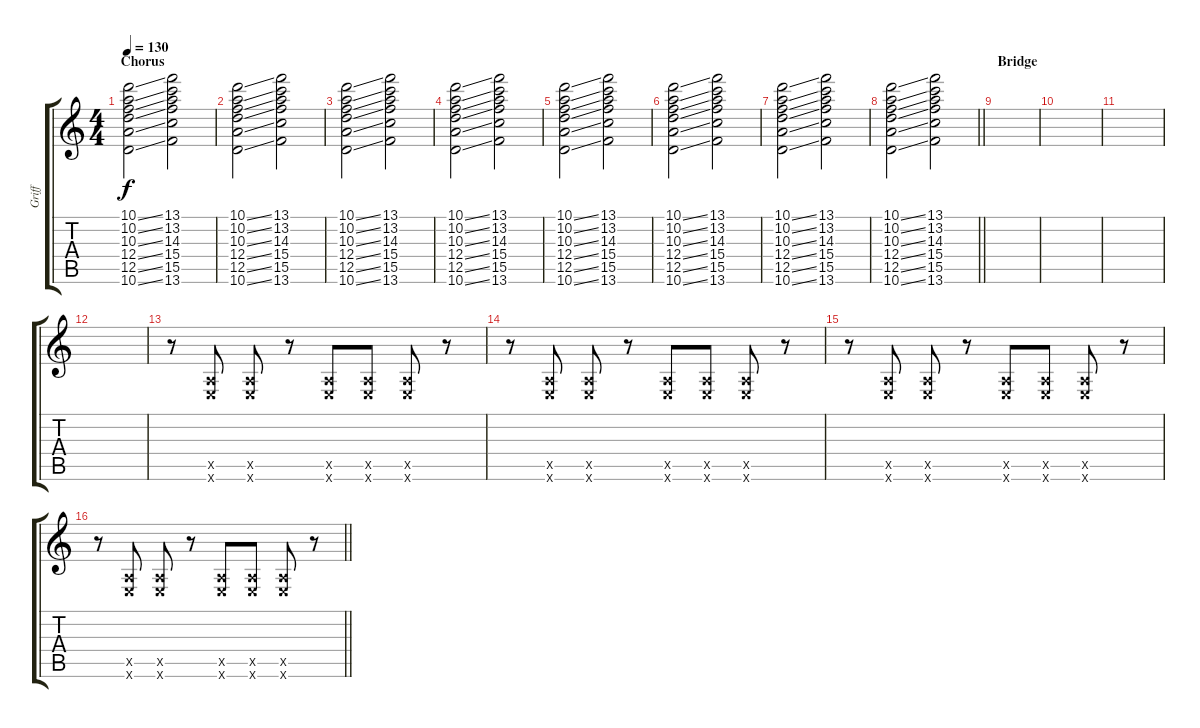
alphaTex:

\track ("Griff" "Griff") {instrument overdrivenguitar}
\staff {score tabs}
\tuning (E4 B3 G3 D3 A2 E2) {hide}
\ts (4 4)
\section ("" "Chorus")
\tempo 130
\clef g2
\ks c
(10.1{ss} 10.2{ss} 10.3{ss} 12.4{ss} 12.5{ss} 10.6{ss}).2{dy f volume 10} (13.1 13.2 14.3 15.4 15.5 13.6).2 |
(10.1{ss} 10.2{ss} 10.3{ss} 12.4{ss} 12.5{ss} 10.6{ss}).2 (13.1 13.2 14.3 15.4 15.5 13.6).2 |
(10.1{ss} 10.2{ss} 10.3{ss} 12.4{ss} 12.5{ss} 10.6{ss}).2 (13.1 13.2 14.3 15.4 15.5 13.6).2 |
(10.1{ss} 10.2{ss} 10.3{ss} 12.4{ss} 12.5{ss} 10.6{ss}).2 (13.1 13.2 14.3 15.4 15.5 13.6).2 |
(10.1{ss} 10.2{ss} 10.3{ss} 12.4{ss} 12.5{ss} 10.6{ss}).2 (13.1 13.2 14.3 15.4 15.5 13.6).2 |
(10.1{ss} 10.2{ss} 10.3{ss} 12.4{ss} 12.5{ss} 10.6{ss}).2 (13.1 13.2 14.3 15.4 15.5 13.6).2 |
(10.1{ss} 10.2{ss} 10.3{ss} 12.4{ss} 12.5{ss} 10.6{ss}).2 (13.1 13.2 14.3 15.4 15.5 13.6).2 |
\barLineRight lightlight
(10.1{ss} 10.2{ss} 10.3{ss} 12.4{ss} 12.5{ss} 10.6{ss}).2 (13.1 13.2 14.3 15.4 15.5 13.6).2 |
\section ("" "Bridge")
|
|
|
|
r.8 (0.5{x} 0.6{x}).8 (0.5{x} 0.6{x}).8 r.8 (0.5{x} 0.6{x}).8 (0.5{x} 0.6{x}).8 (0.5{x} 0.6{x}).8 r.8 |
r.8 (0.5{x} 0.6{x}).8 (0.5{x} 0.6{x}).8 r.8 (0.5{x} 0.6{x}).8 (0.5{x} 0.6{x}).8 (0.5{x} 0.6{x}).8 r.8 |
r.8 (0.5{x} 0.6{x}).8 (0.5{x} 0.6{x}).8 r.8 (0.5{x} 0.6{x}).8 (0.5{x} 0.6{x}).8 (0.5{x} 0.6{x}).8 r.8 |
\barLineRight lightlight
r.8 (0.5{x} 0.6{x}).8 (0.5{x} 0.6{x}).8 r.8 (0.5{x} 0.6{x}).8 (0.5{x} 0.6{x}).8 (0.5{x} 0.6{x}).8 r.8
